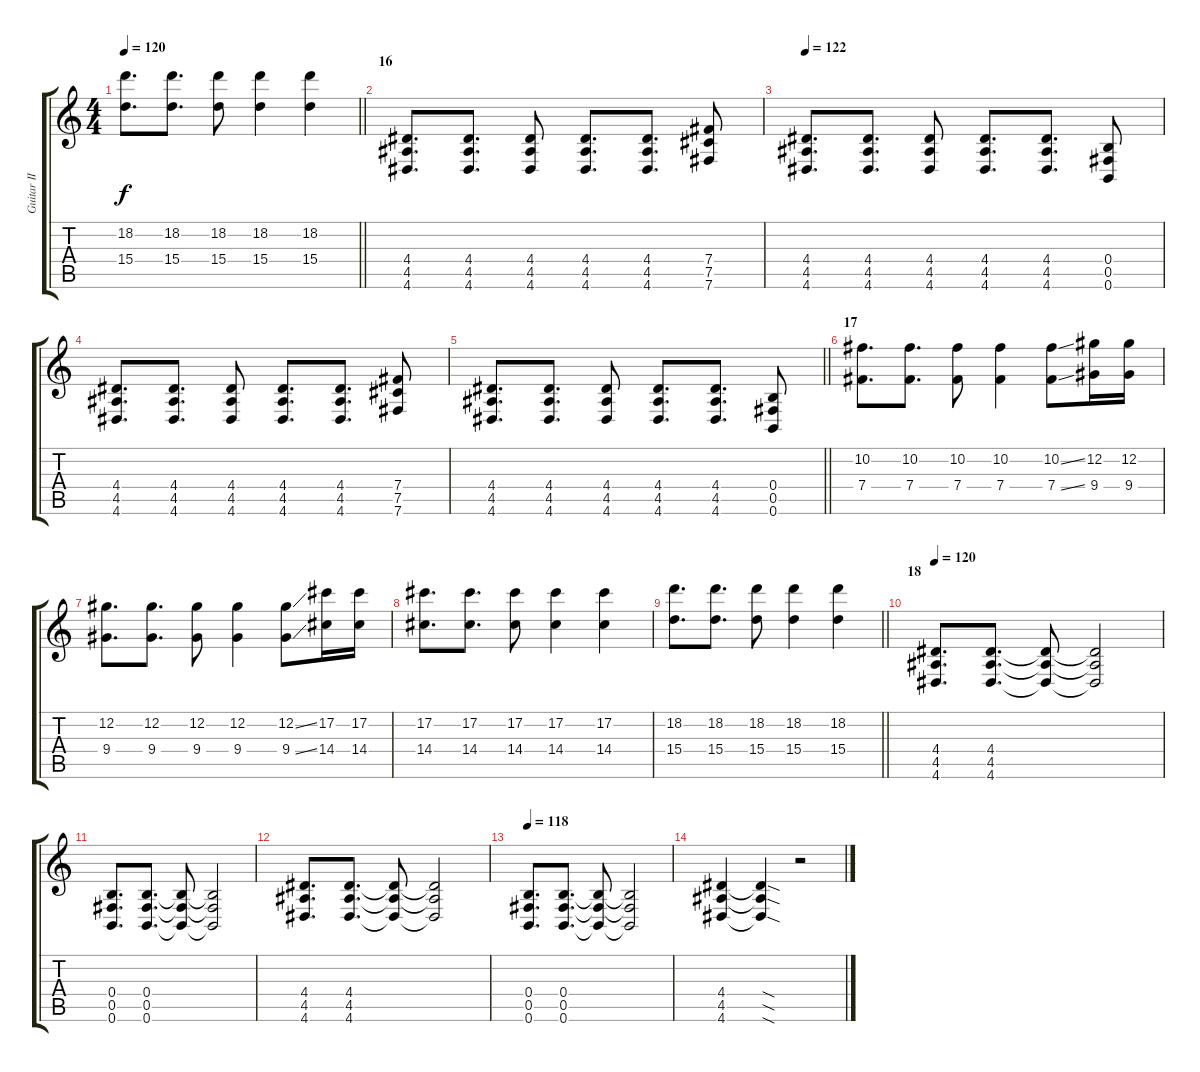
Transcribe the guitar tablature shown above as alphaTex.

\track ("Guitar II" "Guitar II") {instrument distortionguitar}
\staff {score tabs}
\tuning (Db4 Ab3 E3 B2 Gb2 B1) {hide}
\ts (4 4)
\tempo 120
\clef g2
\barLineRight lightlight
\ks c
(18.2 15.4).8{d dy f} (18.2 15.4).8{d} (18.2 15.4).8 (18.2 15.4).4 (18.2 15.4).4 |
\section ("" "16")
(4.4 4.5 4.6).8{d} (4.4 4.5 4.6).8{d} (4.4 4.5 4.6).8 (4.4 4.5 4.6).8{d} (4.4 4.5 4.6).8{d} (7.4 7.5 7.6).8 |
\tempo 122
(4.4 4.5 4.6).8{d} (4.4 4.5 4.6).8{d} (4.4 4.5 4.6).8 (4.4 4.5 4.6).8{d} (4.4 4.5 4.6).8{d} (0.4 0.5 0.6).8 |
(4.4 4.5 4.6).8{d} (4.4 4.5 4.6).8{d} (4.4 4.5 4.6).8 (4.4 4.5 4.6).8{d} (4.4 4.5 4.6).8{d} (7.4 7.5 7.6).8 |
\barLineRight lightlight
(4.4 4.5 4.6).8{d} (4.4 4.5 4.6).8{d} (4.4 4.5 4.6).8 (4.4 4.5 4.6).8{d} (4.4 4.5 4.6).8{d} (0.4 0.5 0.6).8 |
\section ("" "17")
(10.2 7.4).8{d} (10.2 7.4).8{d} (10.2 7.4).8 (10.2 7.4).4 (10.2{ss} 7.4{ss}).8 (12.2 9.4).16 (12.2 9.4).16 |
(12.2 9.4).8{d} (12.2 9.4).8{d} (12.2 9.4).8 (12.2 9.4).4 (12.2{ss} 9.4{ss}).8 (17.2 14.4).16 (17.2 14.4).16 |
(17.2 14.4).8{d} (17.2 14.4).8{d} (17.2 14.4).8 (17.2 14.4).4 (17.2 14.4).4 |
\barLineRight lightlight
(18.2 15.4).8{d} (18.2 15.4).8{d} (18.2 15.4).8 (18.2 15.4).4 (18.2 15.4).4 |
\section ("" "18")
\tempo 120
(4.4 4.5 4.6).8{d} (4.4 4.5 4.6).8{d} (4.4{t} 4.5{t} 4.6{t}).8 (4.4{t} 4.5{t} 4.6{t}).2 |
(0.4 0.5 0.6).8{d} (0.4 0.5 0.6).8{d} (0.4{t} 0.5{t} 0.6{t}).8 (0.4{t} 0.5{t} 0.6{t}).2 |
(4.4 4.5 4.6).8{d} (4.4 4.5 4.6).8{d} (4.4{t} 4.5{t} 4.6{t}).8 (4.4{t} 4.5{t} 4.6{t}).2 |
\tempo 118
(0.4 0.5 0.6).8{d} (0.4 0.5 0.6).8{d} (0.4{t} 0.5{t} 0.6{t}).8 (0.4{t} 0.5{t} 0.6{t}).2 |
(4.4 4.5 4.6).4 (4.4{sod t} 4.5{sod t} 4.6{sod t}).4 r.2
